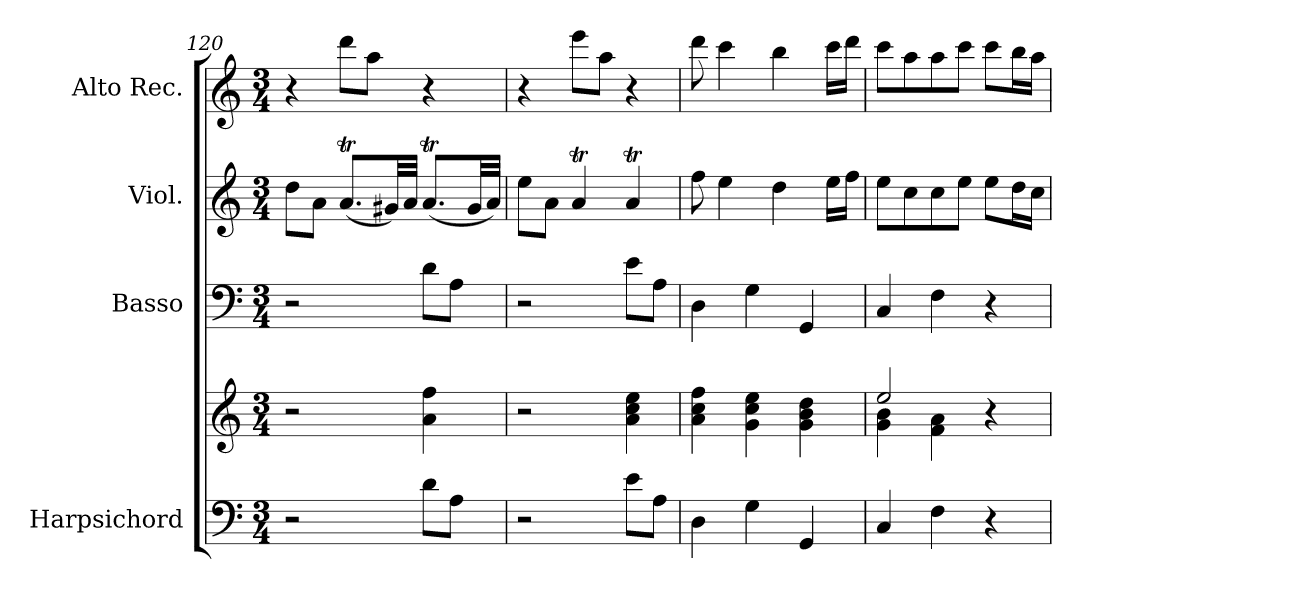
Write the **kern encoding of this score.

**kern	**kern	**kern	**kern	**kern
*part4	*part4	*part3	*part2	*part1
*staff5	*staff4	*staff3	*staff2	*staff1
*I"Harpsichord	*	*I"Basso	*I"Viol.	*I"Alto Rec.
*I'Hch.	*	*I'Bass.	*	*I'A.
*clefF4	*clefG2	*clefF4	*clefG2	*clefG2
*k[]	*k[]	*k[]	*k[]	*k[]
*M3/4	*M3/4	*M3/4	*M3/4	*M3/4
=120	=120	=120	=120	=120
2r	2r	2r	8dd\L	4r
.	.	.	8a\J	.
.	.	.	(8.aT/L	8ddd\L
.	.	.	.	8aa\J
.	.	.	32g#X/LL)	.
.	.	.	32a/JJJ	.
8d\L	4a\ 4ff\	8d\L	(8.aT/L	4r
8A\J	.	8A\J	.	.
.	.	.	32g#/LL	.
.	.	.	32a/JJJ)	.
=121	=121	=121	=121	=121
2r	2r	2r	8ee\L	4r
.	.	.	8a\J	.
.	.	.	4aT/	8eee\L
.	.	.	.	8aa\J
8e\L	4a\ 4cc\ 4ee\	8e\L	4aT/	4r
8A\J	.	8A\J	.	.
!!LO:LB:g=z
=122	=122	=122	=122	=122
4D\	4a\ 4cc\ 4ff\	4D\	8ff\	8ddd\
.	.	.	4ee\	4ccc\
4G\	4g\ 4cc\ 4ee\	4G\	.	.
.	.	.	4dd\	4bb\
4GG/	4g\ 4b\ 4dd\	4GG/	.	.
.	.	.	16ee\LL	16ccc\LL
.	.	.	16ff\JJ	16ddd\JJ
=123	=123	=123	=123	=123
*	*^	*	*	*
4C/	2ee/	4g\ 4b\	4C/	8ee\L	8ccc\L
.	.	.	.	8cc\	8aa\
4F\	.	4f\ 4a\	4F\	8cc\	8aa\
.	.	.	.	8ee\J	8ccc\J
4r	4r	4ryy	4r	8ee\L	8ccc\L
.	.	.	.	16dd\L	16bb\L
.	.	.	.	16cc\JJ	16aa\JJ
*	*v	*v	*	*	*
=	=	=	=	=
*-	*-	*-	*-	*-
